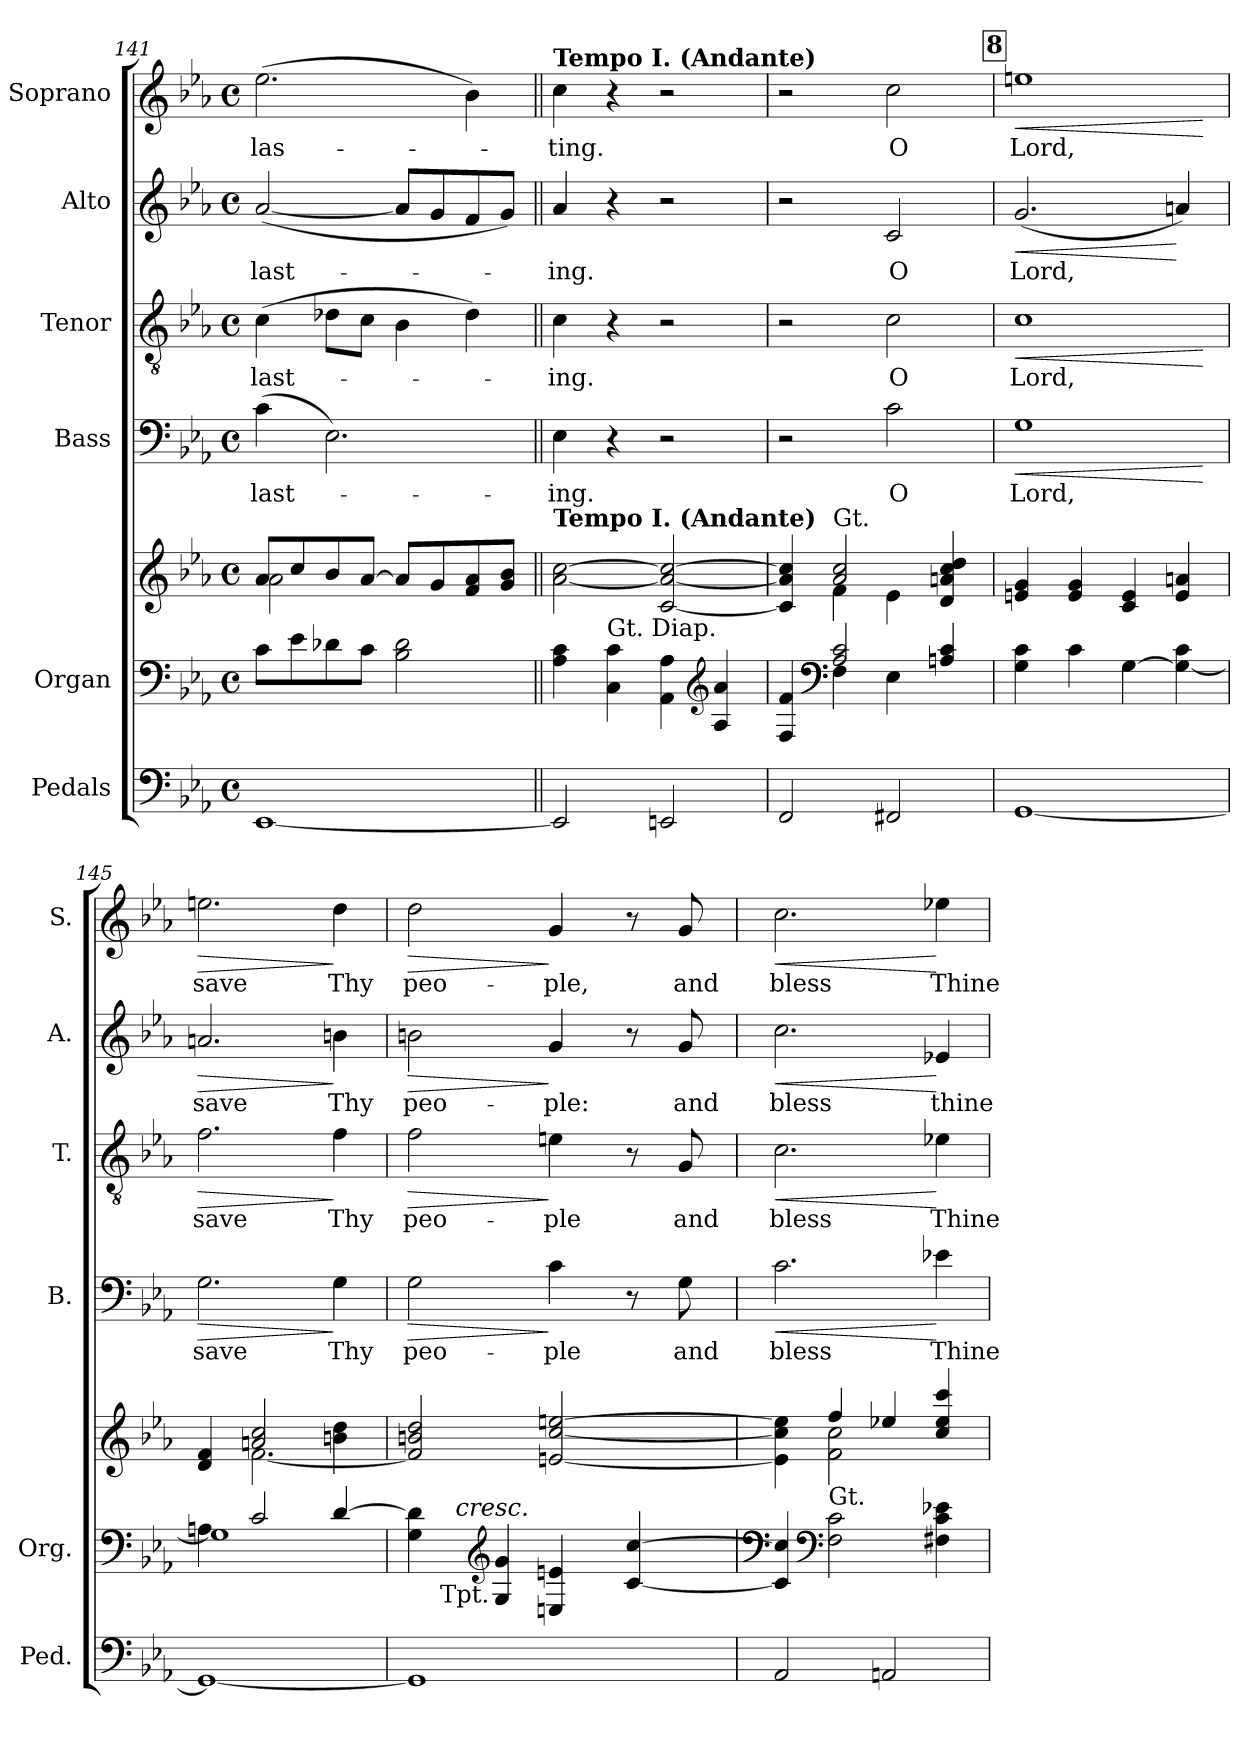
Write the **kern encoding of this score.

**kern	**kern	**kern	**kern	**text	**dynam	**kern	**text	**dynam	**kern	**text	**dynam	**kern	**text	**dynam
*part6	*part5	*part5	*part4	*part4	*part4	*part3	*part3	*part3	*part2	*part2	*part2	*part1	*part1	*part1
*staff7	*staff6	*staff5	*staff4	*staff4	*staff4	*staff3	*staff3	*staff3	*staff2	*staff2	*staff2	*staff1	*staff1	*staff1
*I"Pedals	*I"Organ	*	*I"Bass	*	*	*I"Tenor	*	*	*I"Alto	*	*	*I"Soprano	*	*
*I'Ped.	*I'Org.	*	*I'B.	*	*	*I'T.	*	*	*I'A.	*	*	*I'S.	*	*
!!LO:LB:g=z
*clefF4	*clefF4	*clefG2	*clefF4	*	*	*clefGv2	*	*	*clefG2	*	*	*clefG2	*	*
*	*	*	*	*	*	*ITrd7c12	*	*	*	*	*	*	*	*
*k[b-e-a-]	*k[b-e-a-]	*k[b-e-a-]	*k[b-e-a-]	*	*	*k[b-e-a-]	*	*	*k[b-e-a-]	*	*	*k[b-e-a-]	*	*
*E-:	*E-:	*E-:	*E-:	*	*	*E-:	*	*	*E-:	*	*	*E-:	*	*
*M4/4	*M4/4	*M4/4	*M4/4	*	*	*M4/4	*	*	*M4/4	*	*	*M4/4	*	*
*met(c)	*met(c)	*met(c)	*met(c)	*	*	*met(c)	*	*	*met(c)	*	*	*met(c)	*	*
=141	=141	=141	=141	=141	=141	=141	=141	=141	=141	=141	=141	=141	=141	=141
*	*	*^	*	*	*	*	*	*	*	*	*	*	*	*
!	!	!	!	!	!LO:LY:b:color=#000000	!	!	!	!	!	!	!	!	!	!
!	!	!	!	!	!	!	!	!LO:LY:b:color=#000000	!	!	!	!	!	!	!
!	!	!	!	!	!	!	!	!	!	!	!LO:LY:b:color=#000000	!	!	!	!
!	!	!	!	!	!	!	!	!	!	!	!	!	!	!LO:LY:b:color=#000000	!
[1EE-i	8ci\L	8a-i/L	2a-i\	(4ci\	-last-	.	(4Ci\	-last-	.	([2a-i/	-last-	.	(2.ee-i\	-las-	.
.	8e-i\	8cci/	.	.	.	.	.	.	.	.	.	.	.	.	.
.	8d-Xi\	8b-i/	.	2.E-i\)	.	.	8D-Xi\L	.	.	.	.	.	.	.	.
.	8ci\J	[8a-i/J	.	.	.	.	8Ci\J	.	.	.	.	.	.	.	.
.	2B-i\ 2d-i	8a-i/L]	2ryy	.	.	.	4BB-i\	.	.	8a-i/L]	.	.	.	.	.
.	.	8gi/	.	.	.	.	.	.	.	8gi/	.	.	.	.	.
.	.	8fi/ 8a-i	.	.	.	.	4D-i\)	.	.	8fi/	.	.	4b-i\)	.	.
.	.	8gi/ 8b-iJ	.	.	.	.	.	.	.	8gi/J)	.	.	.	.	.
*	*	*v	*v	*	*	*	*	*	*	*	*	*	*	*	*
=142||	=142||	=142||	=142||	=142||	=142||	=142||	=142||	=142||	=142||	=142||	=142||	=142||	=142||	=142||
!	!	!	!	!LO:LY:b:color=#000000	!	!	!	!	!	!	!	!	!	!
!	!	!	!	!	!	!	!LO:LY:b:color=#000000	!	!	!	!	!	!	!
!	!	!	!	!	!	!	!	!	!	!LO:LY:b:color=#000000	!	!	!	!
*	*	*MM80	*	*	*	*	*	*	*	*	*	*MM80	*	*
!	!	!	!	!	!	!	!	!	!	!	!	!LO:TX:a:B:t=Tempo I. (Andante)	!	!
!	!	!LO:TX:a:B:t=Tempo I. (Andante)	!	!	!	!	!	!	!	!	!	!	!	!
!	!	!	!	!	!	!	!	!	!	!	!	!	!LO:LY:b:color=#000000	!
2EE-i/]	4A-i\ 4ci	[2a-i\ [2cci	4E-i\	-ing.	.	4Ci\	-ing.	.	4a-i/	-ing.	.	4cci\	-ting.	.
!	!LO:TX:a:t=Gt. Diap.	!	!	!	!	!	!	!	!	!	!	!	!	!
.	4Ci\ 4ci	.	4r	.	.	4r	.	.	4r	.	.	4r	.	.
2EEni/	4AA-i\ 4A-i	[2ci/ 2a-i_ 2cci_	2r	.	.	2r	.	.	2r	.	.	2r	.	.
*	*clefG2	*	*	*	*	*	*	*	*	*	*	*	*	*
.	4A-i/ 4a-i	.	.	.	.	.	.	.	.	.	.	.	.	.
=143	=143	=143	=143	=143	=143	=143	=143	=143	=143	=143	=143	=143	=143	=143
*	*^	*^	*	*	*	*	*	*	*	*	*	*	*	*
2FFi/	4Fi/ 4fi	4ryy	4ci/] 4a-i] 4cci]	4ryy	2r	.	.	2r	.	.	2r	.	.	2r	.	.
*	*clefF4	*	*	*	*	*	*	*	*	*	*	*	*	*	*	*
!	!	!	!LO:TX:a:t=Gt.	!	!	!	!	!	!	!	!	!	!	!	!	!
.	2A-i/ 2ci	4Fi\	2a-i/ 2cci	4fi\	.	.	.	.	.	.	.	.	.	.	.	.
!	!	!	!	!	!	!LO:LY:b:color=#000000	!	!	!	!	!	!	!	!	!	!
!	!	!	!	!	!	!	!	!	!LO:LY:b:color=#000000	!	!	!	!	!	!	!
!	!	!	!	!	!	!	!	!	!	!	!	!LO:LY:b:color=#000000	!	!	!	!
!	!	!	!	!	!	!	!	!	!	!	!	!	!	!	!LO:LY:b:color=#000000	!
2FF#Xi/	.	4E-i\	.	4e-i\	2ci\	O	.	2Ci\	O	.	2ci/	O	.	2cci\	O	.
.	4Ani/ 4ci	4ryy	4di/ 4ani 4cci 4ddi	4ryy	.	.	.	.	.	.	.	.	.	.	.	.
*	*v	*v	*	*	*	*	*	*	*	*	*	*	*	*	*	*
*	*	*v	*v	*	*	*	*	*	*	*	*	*	*	*	*
!!LO:REH:place=s1:B:color=#000000:enc=box:fs=15.4267:t=8
=144	=144	=144	=144	=144	=144	=144	=144	=144	=144	=144	=144	=144	=144	=144
*	*^	*^	*	*	*	*	*	*	*	*	*	*	*	*
!	!	!	!	!	!	!LO:LY:b:color=#000000	!LO:HP:b	!	!	!	!	!	!	!	!	!
*	*v	*v	*	*	*	*	*	*	*	*	*	*	*	*	*	*
*	*	*v	*v	*	*	*	*	*	*	*	*	*	*	*	*
*	*^	*^	*	*	*	*	*	*	*	*	*	*	*	*
!	!	!	!	!	!	!	!	!	!LO:LY:b:color=#000000	!LO:HP:b	!	!	!	!	!	!
*	*v	*v	*	*	*	*	*	*	*	*	*	*	*	*	*	*
*	*	*v	*v	*	*	*	*	*	*	*	*	*	*	*	*
*	*^	*^	*	*	*	*	*	*	*	*	*	*	*	*
!	!	!	!	!	!	!	!	!	!	!	!	!LO:LY:b:color=#000000	!LO:HP:b	!	!	!
*	*v	*v	*	*	*	*	*	*	*	*	*	*	*	*	*	*
*	*	*v	*v	*	*	*	*	*	*	*	*	*	*	*	*
*	*^	*^	*	*	*	*	*	*	*	*	*	*	*	*
!	!	!	!	!	!	!	!	!	!	!	!	!	!	!	!LO:LY:b:color=#000000	!LO:HP:b
*	*v	*v	*	*	*	*	*	*	*	*	*	*	*	*	*	*
*	*	*v	*v	*	*	*	*	*	*	*	*	*	*	*	*
[1GGi	4Gi\ 4ci	4eni/ 4gi	1Gi	Lord,	<	1Ci	Lord,	<	(2.gi/	Lord,	<	1eeni	Lord,	<
.	4ci\	4ei/ 4gi	.	.	.	.	.	.	.	.	.	.	.	.
.	[4Gi\	4ci/ 4ei	.	.	.	.	.	.	.	.	.	.	.	.
.	4Gi\_ 4ci	4ei/ 4ani	.	.	.	.	.	.	4ani/)	.	[	.	.	.
.	.	.	.	.	[	.	.	[	.	.	.	.	.	[
=145	=145	=145	=145	=145	=145	=145	=145	=145	=145	=145	=145	=145	=145	=145
*	*^	*^	*	*	*	*	*	*	*	*	*	*	*	*
!	!	!	!	!	!	!LO:LY:b:color=#000000	!LO:HP:b	!	!	!	!	!	!	!	!	!
!	!	!	!	!	!	!	!	!	!LO:LY:b:color=#000000	!LO:HP:b	!	!	!	!	!	!
!	!	!	!	!	!	!	!	!	!	!	!	!LO:LY:b:color=#000000	!LO:HP:b	!	!	!
!	!	!	!	!	!	!	!	!	!	!	!	!	!	!	!LO:LY:b:color=#000000	!LO:HP:b
1GGi_	4Ani\	1Gi]	4di/ 4fi	4ryy	2.Gi\	save	>	2.Fi\	save	>	2.ani/	save	>	2.eeni\	save	>
.	2ci/	.	2ani/ 2cci	[2.fi\	.	.	.	.	.	.	.	.	.	.	.	.
!	!	!	!	!	!	!LO:LY:b:color=#000000	!	!	!	!	!	!	!	!	!	!
!	!	!	!	!	!	!	!	!	!LO:LY:b:color=#000000	!	!	!	!	!	!	!
!	!	!	!	!	!	!	!	!	!	!	!	!LO:LY:b:color=#000000	!	!	!	!
!	!	!	!	!	!	!	!	!	!	!	!	!	!	!	!LO:LY:b:color=#000000	!
.	[4di/	.	4bni\ 4ddi	.	4Gi\	Thy	]	4Fi\	Thy	]	4bni\	Thy	]	4ddi\	Thy	]
*	*v	*v	*	*	*	*	*	*	*	*	*	*	*	*	*	*
*	*	*v	*v	*	*	*	*	*	*	*	*	*	*	*	*
=146	=146	=146	=146	=146	=146	=146	=146	=146	=146	=146	=146	=146	=146	=146
!	!	!	!	!LO:LY:b:color=#000000	!LO:HP:b	!	!	!	!	!	!	!	!	!
!	!	!	!	!	!	!	!LO:LY:b:color=#000000	!LO:HP:b	!	!	!	!	!	!
!	!	!	!	!	!	!	!	!	!	!LO:LY:b:color=#000000	!LO:HP:b	!	!	!
!	!	!	!	!	!	!	!	!	!	!	!	!	!LO:LY:b:color=#000000	!LO:HP:b
*	*^	*	*	*	*	*	*	*	*	*	*	*	*	*
*	*	*^	*	*	*	*	*	*	*	*	*	*	*	*	*
1GGi]	4Gi\ 4di]	16ryy	16ryy	2fi/] 2bni 2ddi	2Gi\	peo-	>	2Fi\	peo-	>	2bni\	peo-	>	2ddi\	peo-	>
.	.	128.ryy	32ryy	.	.	.	.	.	.	.	.	.	.	.	.	.
!	!	!LO:TX:b:t=Tpt.	!	!	!	!	!	!	!	!	!	!	!	!	!	!
.	.	2ryy	.	.	.	.	.	.	.	.	.	.	.	.	.	.
.	.	.	256ryy	.	.	.	.	.	.	.	.	.	.	.	.	.
!	!	!	!LO:TX:a:i:t=cresc.	!	!	!	!	!	!	!	!	!	!	!	!	!
.	.	.	2ryy	.	.	.	.	.	.	.	.	.	.	.	.	.
*	*clefG2	*	*	*	*	*	*	*	*	*	*	*	*	*	*	*
.	4Gi/ 4gi	.	.	.	.	.	.	.	.	.	.	.	.	.	.	.
!	!	!	!	!	!	!LO:LY:b:color=#000000	!	!	!	!	!	!	!	!	!	!
!	!	!	!	!	!	!	!	!	!LO:LY:b:color=#000000	!	!	!	!	!	!	!
!	!	!	!	!	!	!	!	!	!	!	!	!LO:LY:b:color=#000000	!	!	!	!
!	!	!	!	!	!	!	!	!	!	!	!	!	!	!	!LO:LY:b:color=#000000	!
.	4Eni/ 4eni	.	.	[2eni/ [2cci [2eeni	4ci\	-ple	]	4Eni\	-ple	]	4gi/	-ple:	]	4gi/	-ple,	]
.	.	4ryy	.	.	.	.	.	.	.	.	.	.	.	.	.	.
.	.	.	4ryy	.	.	.	.	.	.	.	.	.	.	.	.	.
.	[4ci/ [4cci	.	.	.	8r	.	.	8r	.	.	8r	.	.	8r	.	.
.	.	8ryy	.	.	.	.	.	.	.	.	.	.	.	.	.	.
.	.	.	8ryy	.	.	.	.	.	.	.	.	.	.	.	.	.
!	!	!	!	!	!	!LO:LY:b:color=#000000	!	!	!	!	!	!	!	!	!	!
!	!	!	!	!	!	!	!	!	!LO:LY:b:color=#000000	!	!	!	!	!	!	!
!	!	!	!	!	!	!	!	!	!	!	!	!LO:LY:b:color=#000000	!	!	!	!
!	!	!	!	!	!	!	!	!	!	!	!	!	!	!	!LO:LY:b:color=#000000	!
.	.	.	.	.	8Gi\	and	.	8GGi/	and	.	8gi/	and	.	8gi/	and	.
.	.	32ryy	.	.	.	.	.	.	.	.	.	.	.	.	.	.
.	.	.	64..ryy	.	.	.	.	.	.	.	.	.	.	.	.	.
.	.	64ryy	.	.	.	.	.	.	.	.	.	.	.	.	.	.
.	.	256ryy	.	.	.	.	.	.	.	.	.	.	.	.	.	.
*	*v	*v	*v	*	*	*	*	*	*	*	*	*	*	*	*	*
=147	=147	=147	=147	=147	=147	=147	=147	=147	=147	=147	=147	=147	=147	=147
*	*	*^	*	*	*	*	*	*	*	*	*	*	*	*
*	*^	*	*	*	*	*	*	*	*	*	*	*	*	*	*
*	*	*^	*	*	*	*	*	*	*	*	*	*	*	*	*	*
!	!	!	!	!	!	!	!LO:LY:b:color=#000000	!LO:HP:b	!	!	!	!	!	!	!	!	!
*	*v	*v	*v	*	*	*	*	*	*	*	*	*	*	*	*	*	*
*	*^	*	*	*	*	*	*	*	*	*	*	*	*	*	*
*	*	*^	*	*	*	*	*	*	*	*	*	*	*	*	*	*
!	!	!	!	!	!	!	!	!	!	!LO:LY:b:color=#000000	!LO:HP:b	!	!	!	!	!	!
*	*v	*v	*v	*	*	*	*	*	*	*	*	*	*	*	*	*	*
*	*^	*	*	*	*	*	*	*	*	*	*	*	*	*	*
*	*	*^	*	*	*	*	*	*	*	*	*	*	*	*	*	*
!	!	!	!	!	!	!	!	!	!	!	!	!	!LO:LY:b:color=#000000	!LO:HP:b	!	!	!
*	*v	*v	*v	*	*	*	*	*	*	*	*	*	*	*	*	*	*
*	*^	*	*	*	*	*	*	*	*	*	*	*	*	*	*
*	*	*^	*	*	*	*	*	*	*	*	*	*	*	*	*	*
!	!	!	!	!	!	!	!	!	!	!	!	!	!	!	!	!LO:LY:b:color=#000000	!LO:HP:b
*	*v	*v	*v	*	*	*	*	*	*	*	*	*	*	*	*	*	*
2AA-i/	4ci/] 4cci]	4ei\] 4cci] 4eei]	4ryy	2.ci\	bless	<	2.Ci\	bless	<	2.cci\	bless	<	2.cci\	bless	<
*	*clefF4	*	*	*	*	*	*	*	*	*	*	*	*	*	*
!	!LO:TX:a:t=Gt.	!	!	!	!	!	!	!	!	!	!	!	!	!	!
.	2Fi\ 2ci	4ffi/	2fi\ 2cci	.	.	.	.	.	.	.	.	.	.	.	.
2AAni/	.	4ee-Xi/	.	.	.	.	.	.	.	.	.	.	.	.	.
!	!	!	!	!	!LO:LY:b:color=#000000	!	!	!	!	!	!	!	!	!	!
!	!	!	!	!	!	!	!	!LO:LY:b:color=#000000	!	!	!	!	!	!	!
!	!	!	!	!	!	!	!	!	!	!	!LO:LY:b:color=#000000	!	!	!	!
!	!	!	!	!	!	!	!	!	!	!	!	!	!	!LO:LY:b:color=#000000	!
.	4F#Xi\ 4ci 4e-Xi	4cci/ 4ee-i 4ccci	4ryy	4e-Xi\	Thine	[	4E-Xi\	Thine	[	4e-Xi/	thine	[	4ee-Xi\	Thine	[
*	*	*v	*v	*	*	*	*	*	*	*	*	*	*	*	*
=	=	=	=	=	=	=	=	=	=	=	=	=	=	=
*-	*-	*-	*-	*-	*-	*-	*-	*-	*-	*-	*-	*-	*-	*-
